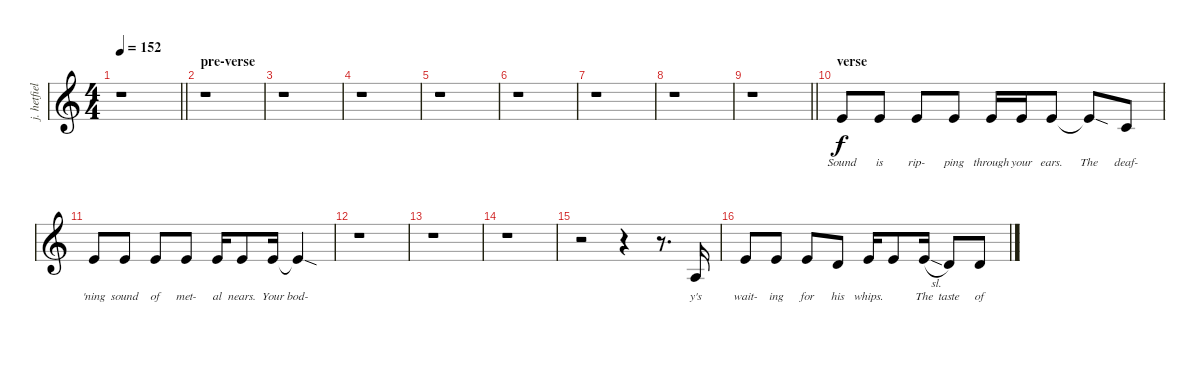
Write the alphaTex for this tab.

\track ("j. hetfield - vocals" "j. hetfiel") {instrument lead1square}
\staff {score}
\tuning (E4 B3 G3 D3 A2 E2) {hide}
\ts (4 4)
\tempo 152
\clef g2
\barLineRight lightlight
\ks c
r.1{dy f} |
\section ("" "pre-verse")
r.1 |
r.1 |
r.1 |
r.1 |
r.1 |
r.1 |
r.1 |
\barLineRight lightlight
r.1 |
\section ("" "verse")
0.1.8{lyrics (0 "Sound") lyrics (1 "") lyrics (2 "") lyrics (3 "") lyrics (4 "")} 0.1.8{lyrics (0 "is") lyrics (1 "") lyrics (2 "") lyrics (3 "") lyrics (4 "")} 0.1.8{lyrics (0 "rip-") lyrics (1 "") lyrics (2 "") lyrics (3 "") lyrics (4 "")} 0.1.8{lyrics (0 "ping") lyrics (1 "") lyrics (2 "") lyrics (3 "") lyrics (4 "")} 0.1.16{lyrics (0 "through") lyrics (1 "") lyrics (2 "") lyrics (3 "") lyrics (4 "")} 0.1.16{lyrics (0 "your") lyrics (1 "") lyrics (2 "") lyrics (3 "") lyrics (4 "")} 0.1.8{lyrics (0 "ears.") lyrics (1 "") lyrics (2 "") lyrics (3 "") lyrics (4 "")} 0.1{sod t}.8{lyrics (0 "The") lyrics (1 "") lyrics (2 "") lyrics (3 "") lyrics (4 "")} 1.2.8{lyrics (0 "deaf-") lyrics (1 "") lyrics (2 "") lyrics (3 "") lyrics (4 "")} |
0.1.8{lyrics (0 "'ning") lyrics (1 "") lyrics (2 "") lyrics (3 "") lyrics (4 "")} 0.1.8{lyrics (0 "sound") lyrics (1 "") lyrics (2 "") lyrics (3 "") lyrics (4 "")} 0.1.8{lyrics (0 "of") lyrics (1 "") lyrics (2 "") lyrics (3 "") lyrics (4 "")} 0.1.8{lyrics (0 "met-") lyrics (1 "") lyrics (2 "") lyrics (3 "") lyrics (4 "")} 0.1.16{lyrics (0 "al") lyrics (1 "") lyrics (2 "") lyrics (3 "") lyrics (4 "")} 0.1.8{lyrics (0 "nears.") lyrics (1 "") lyrics (2 "") lyrics (3 "") lyrics (4 "")} 0.1.16{lyrics (0 "Your") lyrics (1 "") lyrics (2 "") lyrics (3 "") lyrics (4 "")} 0.1{sod t}.4{lyrics (0 "bod-") lyrics (1 "") lyrics (2 "") lyrics (3 "") lyrics (4 "")} |
r.1 |
r.1 |
r.1 |
r.2 r.4 r.8{d} 2.3.16{lyrics (0 "y's") lyrics (1 "") lyrics (2 "") lyrics (3 "") lyrics (4 "")} |
0.1.8{lyrics (0 "wait-") lyrics (1 "") lyrics (2 "") lyrics (3 "") lyrics (4 "")} 0.1.8{lyrics (0 "ing") lyrics (1 "") lyrics (2 "") lyrics (3 "") lyrics (4 "")} 0.1.8{lyrics (0 "for") lyrics (1 "") lyrics (2 "") lyrics (3 "") lyrics (4 "")} 3.2.8{lyrics (0 "his") lyrics (1 "") lyrics (2 "") lyrics (3 "") lyrics (4 "")} 0.1.16{lyrics (0 "whips.") lyrics (1 "") lyrics (2 "") lyrics (3 "") lyrics (4 "")} 0.1.8{lyrics (0 "") lyrics (1 "") lyrics (2 "") lyrics (3 "") lyrics (4 "")} 5.2{sl}.16{lyrics (0 "The") lyrics (1 "") lyrics (2 "") lyrics (3 "") lyrics (4 "")} 3.2.8{lyrics (0 "taste") lyrics (1 "") lyrics (2 "") lyrics (3 "") lyrics (4 "")} 3.2.8{lyrics (0 "of") lyrics (1 "") lyrics (2 "") lyrics (3 "") lyrics (4 "")}
